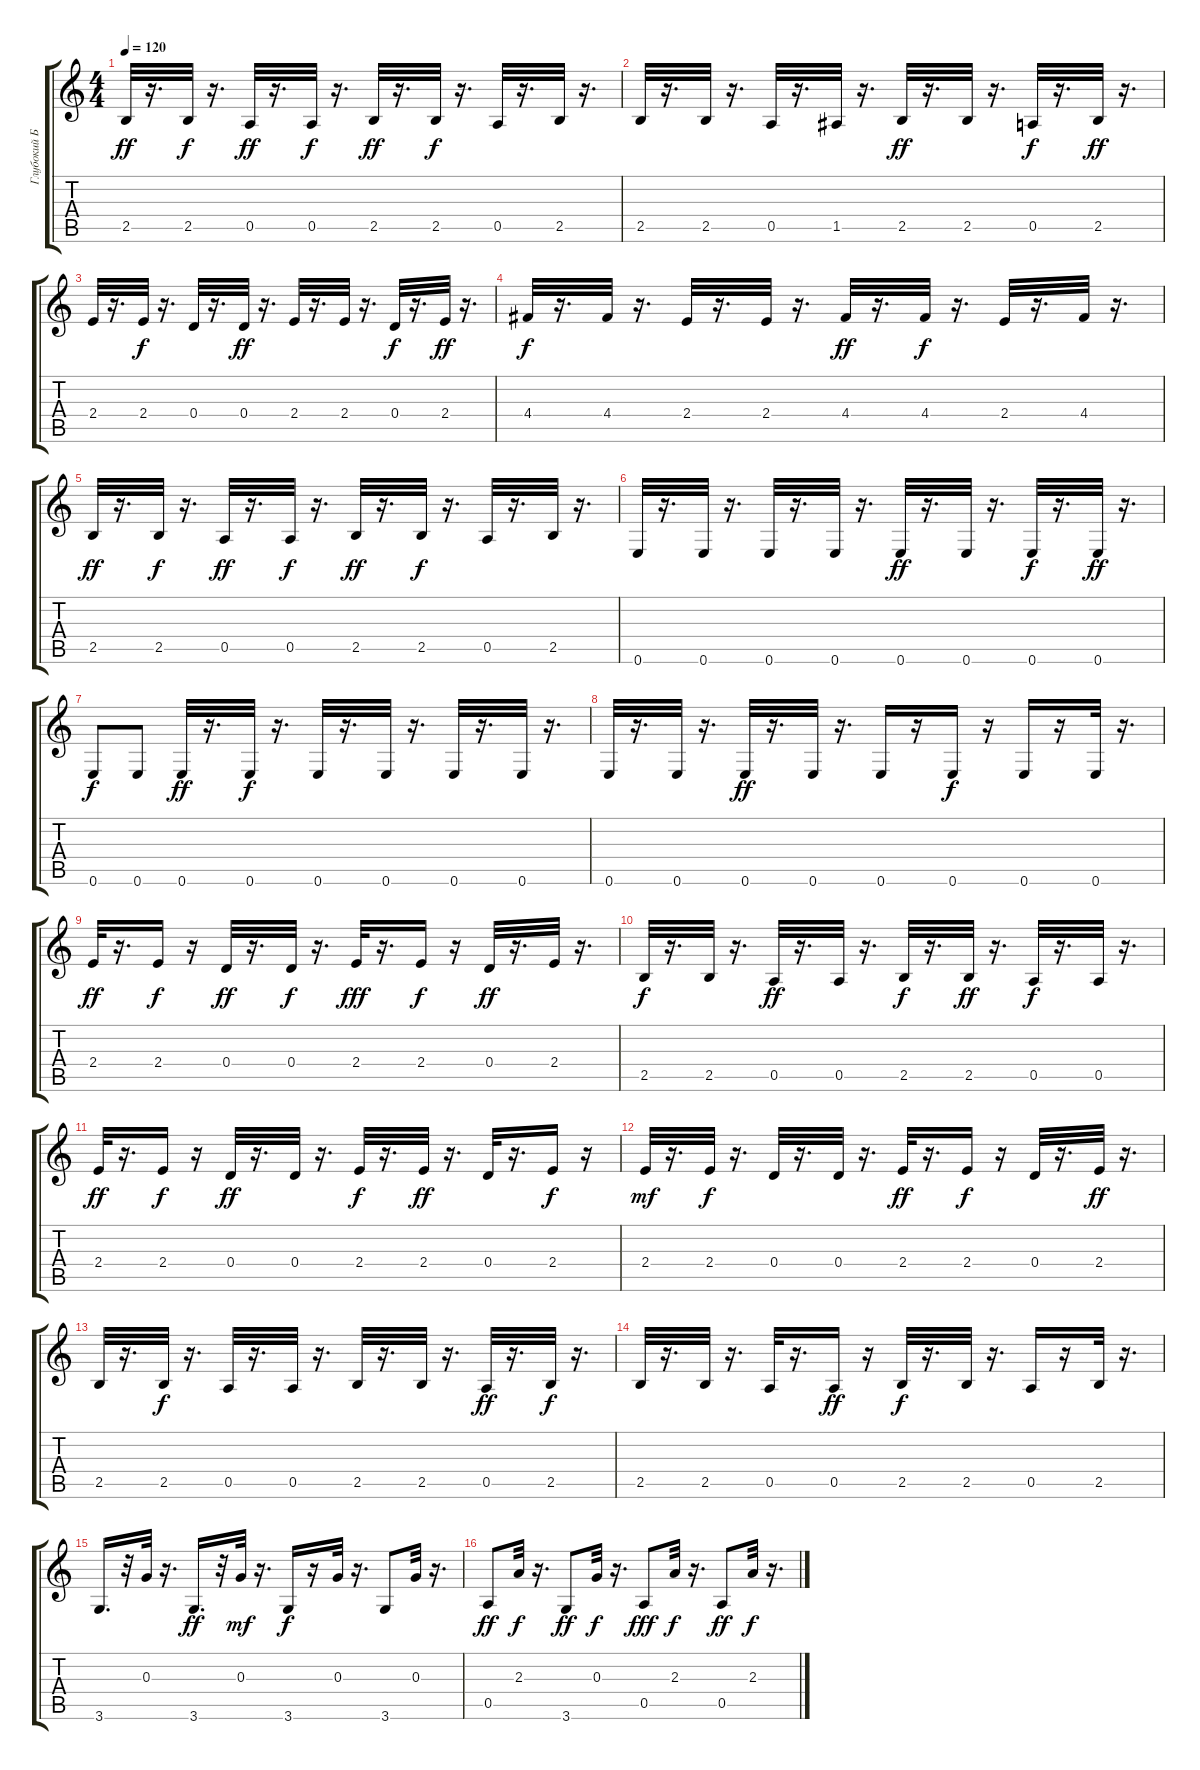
\track ("Глубокий Бас 2" "Глубокий Б") {instrument slapbass2}
\staff {score tabs}
\tuning (E4 B3 G3 D3 A2 E2) {hide}
\ts (4 4)
\tempo 120
\clef g2
\ks c
2.5.32{dy ff} r.16{d} 2.5.32{dy f} r.16{d} 0.5.32{dy ff} r.16{d} 0.5.32{dy f} r.16{d} 2.5.32{dy ff} r.16{d} 2.5.32{dy f} r.16{d} 0.5.32 r.16{d} 2.5.32 r.16{d} |
2.5.32 r.16{d} 2.5.32 r.16{d} 0.5.32 r.16{d} 1.5.32 r.16{d} 2.5.32{dy ff} r.16{d} 2.5.32 r.16{d} 0.5.32{dy f} r.16{d} 2.5.32{dy ff} r.16{d} |
2.4.32 r.16{d} 2.4.32{dy f} r.16{d} 0.4.32 r.16{d} 0.4.32{dy ff} r.16{d} 2.4.32 r.16{d} 2.4.32 r.16{d} 0.4.32{dy f} r.16{d} 2.4.32{dy ff} r.16{d} |
4.4.32{dy f} r.16{d} 4.4.32 r.16{d} 2.4.32 r.16{d} 2.4.32 r.16{d} 4.4.32{dy ff} r.16{d} 4.4.32{dy f} r.16{d} 2.4.32 r.16{d} 4.4.32 r.16{d} |
2.5.32{dy ff} r.16{d} 2.5.32{dy f} r.16{d} 0.5.32{dy ff} r.16{d} 0.5.32{dy f} r.16{d} 2.5.32{dy ff} r.16{d} 2.5.32{dy f} r.16{d} 0.5.32 r.16{d} 2.5.32 r.16{d} |
0.6.32 r.16{d} 0.6.32 r.16{d} 0.6.32 r.16{d} 0.6.32 r.16{d} 0.6.32{dy ff} r.16{d} 0.6.32 r.16{d} 0.6.32{dy f} r.16{d} 0.6.32{dy ff} r.16{d} |
0.6.8{dy f} 0.6.8 0.6.32{dy ff} r.16{d} 0.6.32{dy f} r.16{d} 0.6.32 r.16{d} 0.6.32 r.16{d} 0.6.32 r.16{d} 0.6.32 r.16{d} |
0.6.32 r.16{d} 0.6.32 r.16{d} 0.6.32{dy ff} r.16{d} 0.6.32 r.16{d} 0.6.16 r.16 0.6.16{dy f} r.16 0.6.16 r.16 0.6.32 r.16{d} |
2.4.32{dy ff} r.16{d} 2.4.16{dy f} r.16 0.4.32{dy ff} r.16{d} 0.4.32{dy f} r.16{d} 2.4.32{dy fff} r.16{d} 2.4.16{dy f} r.16 0.4.32{dy ff} r.16{d} 2.4.32 r.16{d} |
2.5.32{dy f} r.16{d} 2.5.32 r.16{d} 0.5.32{dy ff} r.16{d} 0.5.32 r.16{d} 2.5.32{dy f} r.16{d} 2.5.32{dy ff} r.16{d} 0.5.32{dy f} r.16{d} 0.5.32 r.16{d} |
2.4.32{dy ff} r.16{d} 2.4.16{dy f} r.16 0.4.32{dy ff} r.16{d} 0.4.32 r.16{d} 2.4.32{dy f} r.16{d} 2.4.32{dy ff} r.16{d} 0.4.32 r.16{d} 2.4.16{dy f} r.16 |
2.4.32{dy mf} r.16{d} 2.4.32{dy f} r.16{d} 0.4.32 r.16{d} 0.4.32 r.16{d} 2.4.32{dy ff} r.16{d} 2.4.16{dy f} r.16 0.4.32 r.16{d} 2.4.32{dy ff} r.16{d} |
2.5.32 r.16{d} 2.5.32{dy f} r.16{d} 0.5.32 r.16{d} 0.5.32 r.16{d} 2.5.32 r.16{d} 2.5.32 r.16{d} 0.5.32{dy ff} r.16{d} 2.5.32{dy f} r.16{d} |
2.5.32 r.16{d} 2.5.32 r.16{d} 0.5.32 r.16{d} 0.5.16{dy ff} r.16 2.5.32{dy f} r.16{d} 2.5.32 r.16{d} 0.5.16 r.16 2.5.32 r.16{d} |
3.6.16{d} r.32 0.3.32 r.16{d} 3.6.16{d dy ff} r.32 0.3.32{dy mf} r.16{d} 3.6.16{dy f} r.16 0.3.32 r.16{d} 3.6.8 0.3.32 r.16{d} |
0.5.8{dy ff} 2.3.32{dy f} r.16{d} 3.6.8{dy ff} 0.3.32{dy f} r.16{d} 0.5.8{dy fff} 2.3.32{dy f} r.16{d} 0.5.8{dy ff} 2.3.32{dy f} r.16{d}
